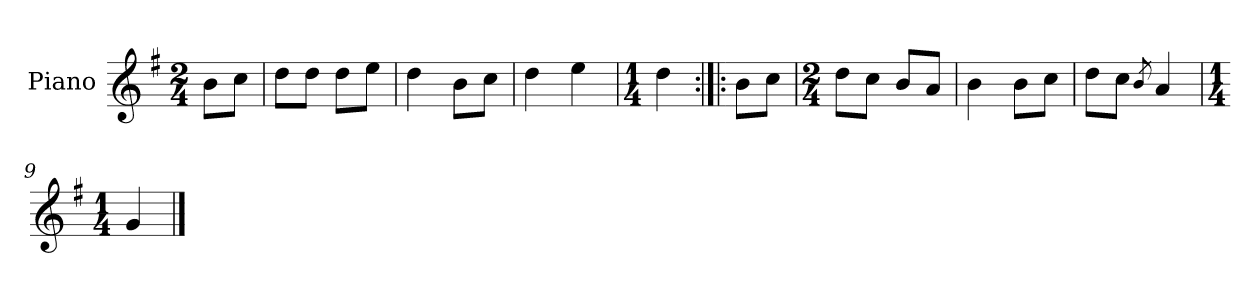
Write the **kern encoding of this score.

**kern
*part1
*staff1
*I"Piano
*I'Pno.
*clefG2
*k[f#]
*M2/4
=
8b\L
8cc\J
=1
8dd\L
8dd\J
8dd\L
8ee\J
=2
4dd\
8b\L
8cc\J
=3
4dd\
4ee\
=4
*M1/4
4dd\
=5:|!|:
8b\L
8cc\J
=6
*M2/4
8dd\L
8cc\J
8b/L
8a/J
=7
4b\
8b\L
8cc\J
=8
8dd\L
8cc\J
8qb/
4a/
=9
*M1/4
4g/
==
*-
